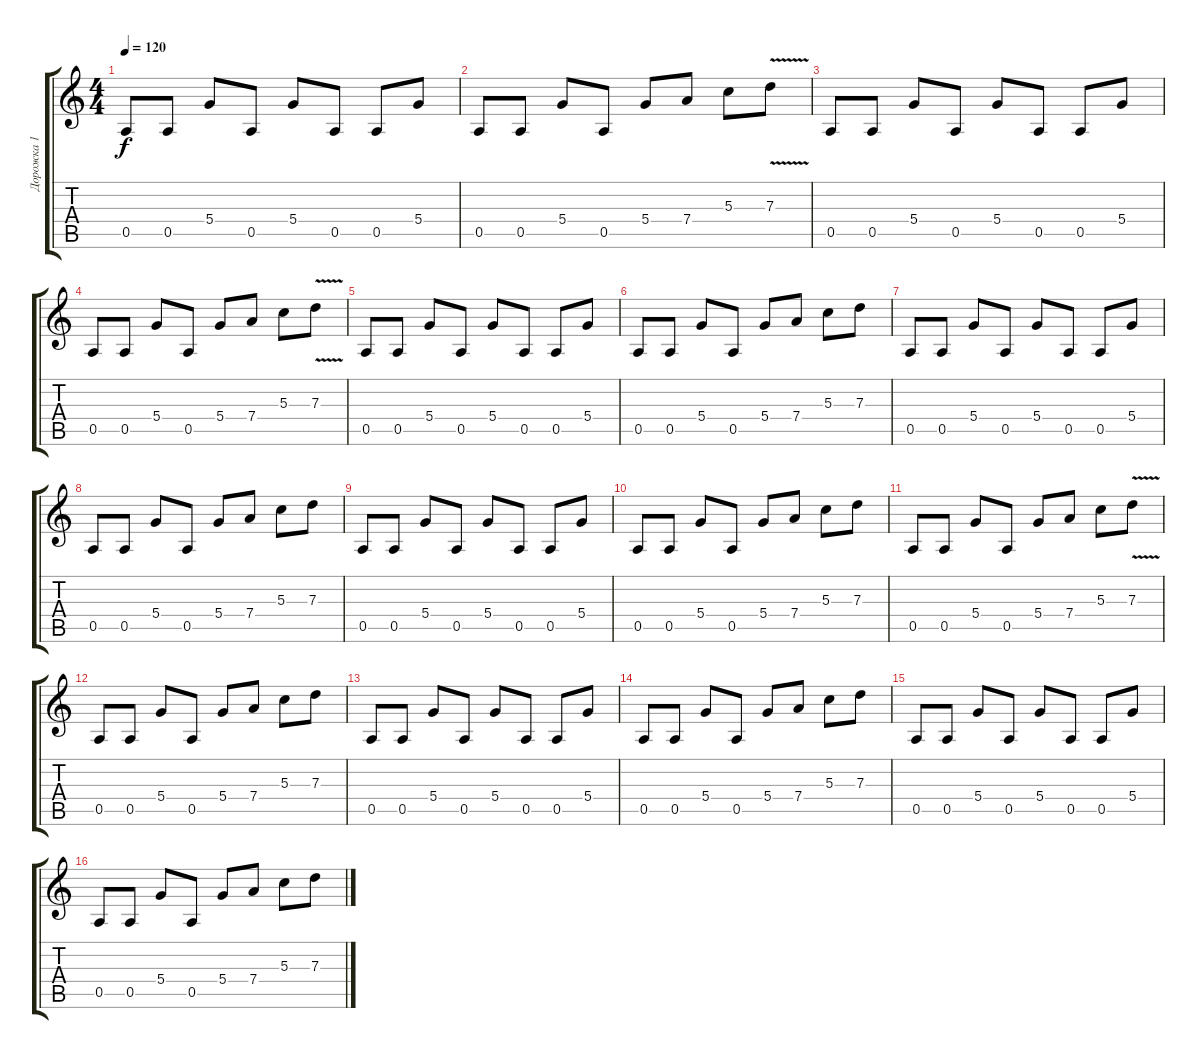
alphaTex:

\track ("Дорожка 1" "Дорожка 1") {instrument distortionguitar}
\staff {score tabs}
\tuning (E4 B3 G3 D3 A2 E2) {hide}
\ts (4 4)
\tempo 120
\clef g2
\ks c
0.5.8{dy f} 0.5.8 5.4.8 0.5.8 5.4.8 0.5.8 0.5.8 5.4.8 |
0.5.8 0.5.8 5.4.8 0.5.8 5.4.8 7.4.8 5.3.8 7.3{v}.8 |
0.5.8 0.5.8 5.4.8 0.5.8 5.4.8 0.5.8 0.5.8 5.4.8 |
0.5.8 0.5.8 5.4.8 0.5.8 5.4.8 7.4.8 5.3.8 7.3{v}.8 |
0.5.8 0.5.8 5.4.8 0.5.8 5.4.8 0.5.8 0.5.8 5.4.8 |
0.5.8 0.5.8 5.4.8 0.5.8 5.4.8 7.4.8 5.3.8 7.3.8 |
0.5.8 0.5.8 5.4.8 0.5.8 5.4.8 0.5.8 0.5.8 5.4.8 |
0.5.8 0.5.8 5.4.8 0.5.8 5.4.8 7.4.8 5.3.8 7.3.8 |
0.5.8 0.5.8 5.4.8 0.5.8 5.4.8 0.5.8 0.5.8 5.4.8 |
0.5.8 0.5.8 5.4.8 0.5.8 5.4.8 7.4.8 5.3.8 7.3.8 |
0.5.8 0.5.8 5.4.8 0.5.8 5.4.8 7.4.8 5.3.8 7.3{v}.8 |
0.5.8 0.5.8 5.4.8 0.5.8 5.4.8 7.4.8 5.3.8 7.3.8 |
0.5.8 0.5.8 5.4.8 0.5.8 5.4.8 0.5.8 0.5.8 5.4.8 |
0.5.8 0.5.8 5.4.8 0.5.8 5.4.8 7.4.8 5.3.8 7.3.8 |
0.5.8 0.5.8 5.4.8 0.5.8 5.4.8 0.5.8 0.5.8 5.4.8 |
0.5.8 0.5.8 5.4.8 0.5.8 5.4.8 7.4.8 5.3.8 7.3.8
